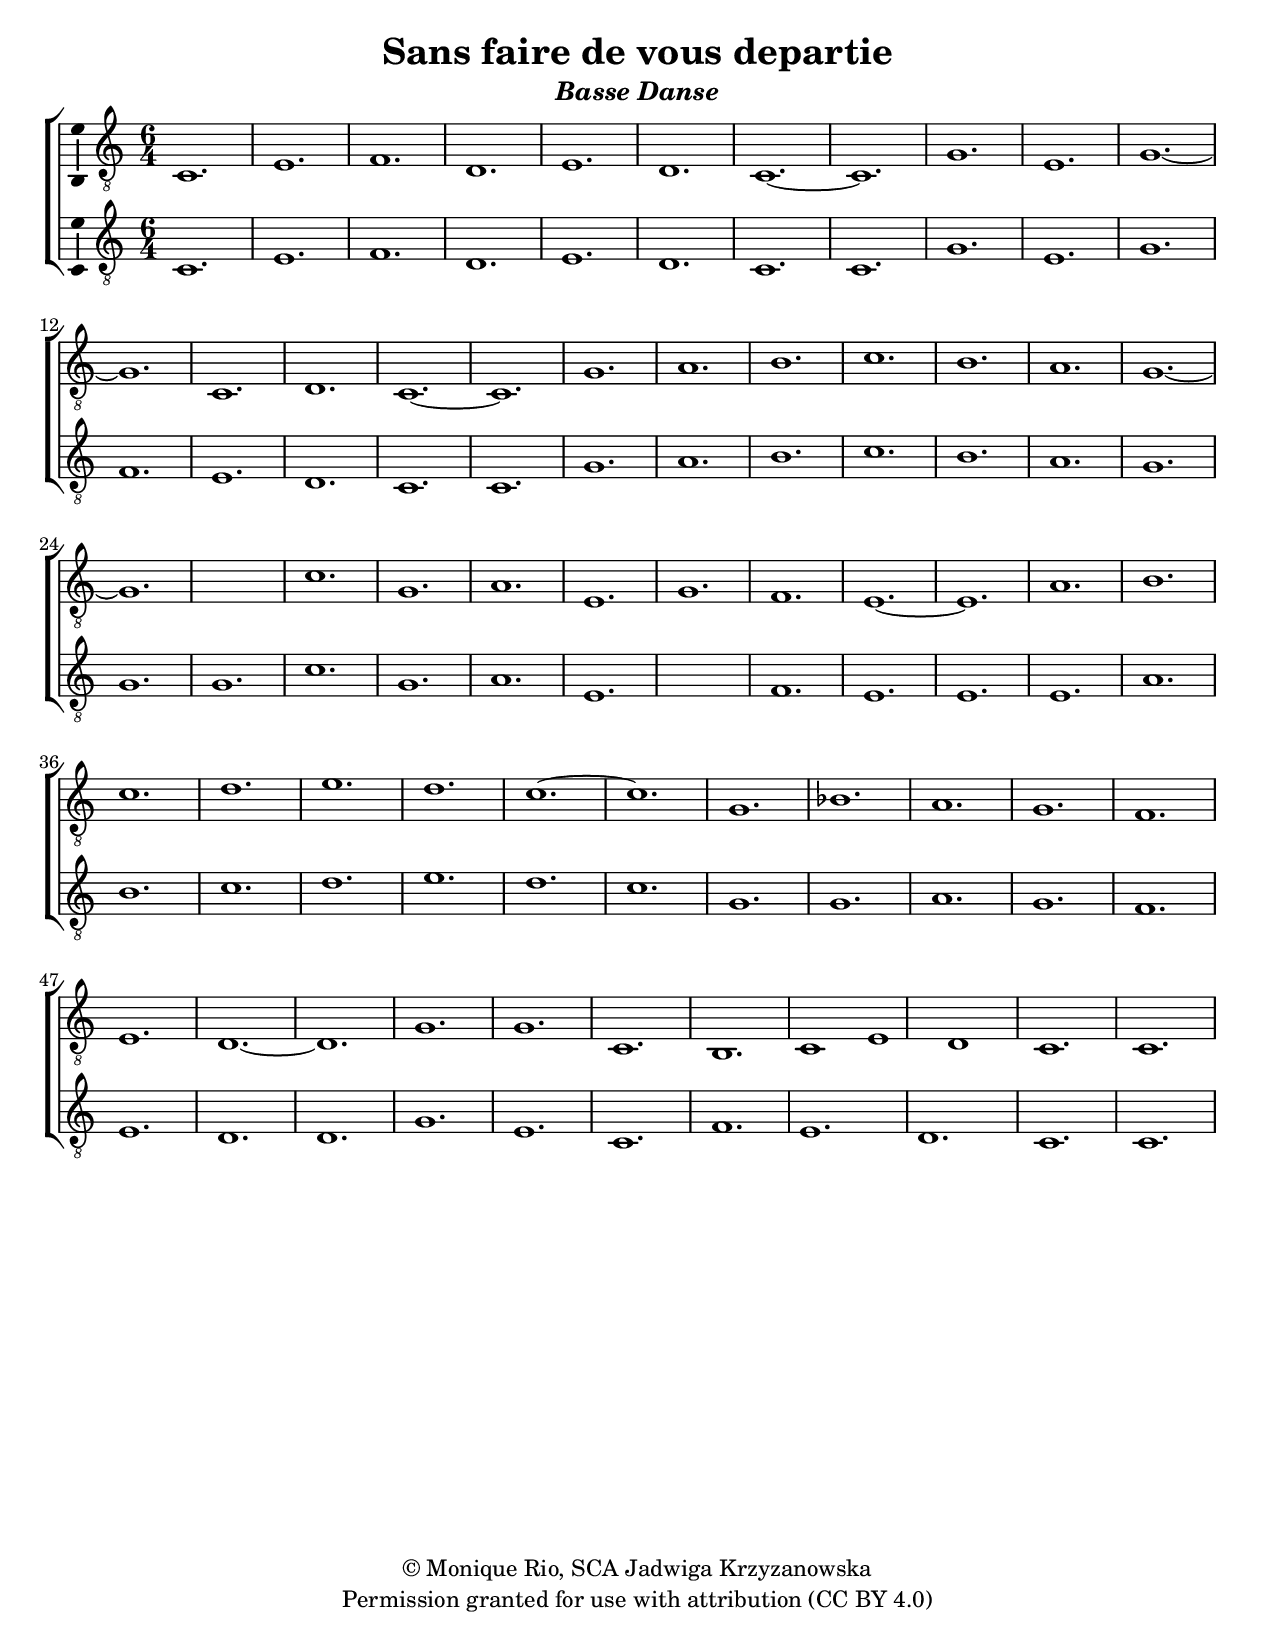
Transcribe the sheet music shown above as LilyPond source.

\paper {
  print-page-number = ##f
  print-first-page-number = ##f
  ragged-bottom = ##t
  ragged-last-bottom = ##t

}
chExceptionMusic = {
  <c g>1-\markup { \super "5" }
}


% Convert music to list and prepend to existing exceptions.
chExceptions = #( append
( sequential-music-to-chord-exceptions chExceptionMusic #t)
ignatzekExceptions)

ppMark = { \once \override Score.RehearsalMark #'self-alignment-X = #LEFT \mark \default }
ppMarkA = \markup{ \bold \override #'(box-padding . 0.5) \box \large "A" }
ppMarkB = \markup{ \bold \override #'(box-padding . 0.5) \box \large "B" }
ppMarkC = \markup{ \bold \override #'(box-padding . 0.5) \box \large "C" }
ppMarkD = \markup{ \bold \override #'(box-padding . 0.5) \box \large "D" }
ppMarkE = \markup{ \bold \override #'(box-padding . 0.5) \box \large "E" }
ppMarkF = \markup{ \bold \override #'(box-padding . 0.5) \box \large "F" }
ppMarkG = \markup{ \bold \override #'(box-padding . 0.5) \box \large "G" }
ppMarkH = \markup{ \bold \override #'(box-padding . 0.5) \box \large "H" }
ppMarkI = \markup{ \bold \override #'(box-padding . 0.5) \box \large "I" }
ppMarkJ = \markup{ \bold \override #'(box-padding . 0.5) \box \large "J" }
ppMarkK = \markup{ \bold \override #'(box-padding . 0.5) \box \large "K" }

ficta = { \once \set suggestAccidentals = ##t }

arbeauSource = \markup { Thoinot Arbeau, \italic {Orchésographie,} 1589 }
playfordSource = \markup { John Playford, \italic {The English Dancing Master,} 1651 }
negriSource = \markup { Cesare Negri, \italic {Le Grazie d'Amore,} 1602 }
carosoSourceBalarino = \markup { Fabritio Caroso, \italic {Il Ballarino,} 1581 }
carosoSourceNobilta = \markup { Fabritio Caroso, \italic {Nobiltà di Dame,} 1600 }
pnaSource = \markup { Guglielmo Ebreo da Pesaro, c. 1475 (PnA) }
pndSource = \markup { Domenico da Piacenza, c. 1425-1450 (PnD) }
pngSource = \markup { Guglielmo Ebreo da Pesaro, 1463 (PnG) }
brusselsSource = \markup { Brussels MS 9085, 15th C. }
praetoriusSource = \markup { Michael Praetorius, \italic Terpsichore, 1612 }
ravenscroftSource = \markup { Thomas Ravenscroft, \italic Deuteromelia, 1609 }
susatoSource = \markup { Tylman Susato, \italic Danserye, 1551 }
gresleySource = \markup { Gresley Manuscript, c. 1500 }
byrdSource = \markup { William Byrd (c. 1540 - 1623) }

monicaCopyright = "© Monica Cellio, SCA She'erah bat Shlomo"
monicaTagline = "Permission granted for use with attribution (CC BY 4.0)."

hendricksCopyright = "© Steven Hendricks, SCA Samuel Piper"
hendricksTagline = "Permission granted to copy within the SCA."

octavioCopyright = "© Jay Ter Louw, SCA Octavio de Flores"
octavioTagline =  "May be freely used and distributed within the SCA with this notice."

alaricCopyright = "© Robert Smith, SCA Alaric MacConnal"
alaricTagline = "Permission granted to distribute within the SCA without alterations."

vanstoneCopyright = "© Kathy Van Stone, SCA Elsbeth Anne Roth"
vanstoneTagline = "Permission granted to distribute within the SCA without alterations."

aaronCopyright = "© Aaron Elkiss, SCA Aaron Drummond"
aaronTagline = "Permission granted for use with attribution. (CC BY 4.0)"

robyyanCopyright = "© Dennis R. Sherman, SCA Robyyan Torr d'Elandris"
robyyanTagline = "Permission granted for non-commercial use with attribution. (CC BY-NC-SA 3.0)"

arslanCopyright = "© David Svoboda, SCA Arslan ibn Da'ud"
arslanTagline= "Permission granted for use with attribution (CC BY 3.0)"

jadwigaCopyright = "© Monique Rio, SCA Jadwiga Krzyzanowska"
jadwigaTagline = "Permission granted for use with attribution (CC BY 4.0)"

yardleyCopyright = "© David Yardley, SCA Geoffrey of Exeter"
yardleyTagline = "Free for non-profit use."

katrinaCopyright = "© Katrina Hunt, SCA Mathilde Adycote"
katrinaTagline = "May be freely copied for use within the SCA"

butlerCopyright = "© Paul Butler, SCA Arden of Icombe"
butlerTagline = "Permission granted to use this work for any purpose with attribution."

stocktonCopyright = "© Robert Stockton, SCA Robin the Just"
stocktonTagline = "Permission granted to distribute and perform within the SCA with this notice on all copies."

% Source: http://pavao.org/music/
pavaoCopyright = "© Aaron Pavao, SCA John Chandler"
pavaoTagline = "Permission granted to photocopy for use during creative anachronism."

casazzaCopyright = "© Joseph Casazza"
casazzaTagline = "Permission granted for non-commercial use with attribution. (CC BY-NC 3.0)"

almondCopyright = "© Russell G. Almond, SCA Mustapha al-Muhaddith"
almondTagline = "Permission granted to use and copy this work with attribution"

avatarCopyright = "© Al Cofrin, SCA Avatar"
avatarTagline = "Freely distributable within the SCA."

dafyddCopyright = "© Dave Lankford, SCA Dafydd Arth"
dafyddTagline = "Permission granted for use with attribution (CC BY 3.0)."

gaitaCopyright = "© Gaïta / Chris Elmes"
gaitaTagline = "Permission granted for not-for-profit use in the SCA."

emmaCopyright = "© Emma Badowski, SCA Margaret Raynsford"
emmaTagline = "Permission granted for non-commercial use with attribution. (CC BY-NC-SA 3.0)"

martinCopyright = "© Richard Schweitzer, SCA Martin Bildner"
martinTagline = "Permission granted for non-commercial use with attribution. (CC BY-NC-SA 3.0)"

\header{
  title = "Sans faire de vous departie"
  subtitle = \markup { \italic "Basse Danse" }
  
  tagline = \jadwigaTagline
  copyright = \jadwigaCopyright
  meter = ""
}

#(set-default-paper-size "letter")
\include "english.ly"

global = {
  \key d \dorian
  \time 6/4
  \clef "G_8"
}

ppChordLine = {
   \chordmode{

       
   }
}
ppMusicOne = \relative c {
 % f1. a bf g a g f~ f c' a c1. ~ c1. f, g f1. ~ f1. c'1. d e f e d c ~ c1.
  %s1. f1. c d a c1. bf1. a ~ a d e f g a g f ~ f c ef d c bf a g1. ~ g c c f, e f1 a g f1. f1.
    c1. e f d e d c~ c g' e g1. ~ g1. c, d c1. ~ c1. g'1. a b c b a g ~ g1.
  s1. c1. g a e g1. f1. e ~ e a b c d e d c ~ c g bf a g f e d1. ~ d g g c, b c1 e d c1. c1.  
}
ppMusicTwo = \relative c{
 c1. e f d e d c c g' e g f e d c c g' a b c b a g g g 
 c g a e s1. f e e e a b c d e d c g g a g f e d d g e c f e d c c
}

\score {
  \unfoldRepeats
  <<
    \context ChoirStaff 
    <<

      \context ChordNames = chordcontext { 
        \set chordNameExceptions = #chExceptions
        \set ChordNames.midiInstrument = #"orchestral harp"
        << 
          \global \transpose c' c \ppChordLine 
        >>
      }

      \new Staff \with { \consists "Volta_engraver" }
      \context Voice = ppvOne {
        \set Score.markFormatter = #format-mark-box-letters
        << \set Staff.midiInstrument = #"oboe"
        \global \ppMusicOne 	 >> 
      }
    >>

  >>
  \midi {
  \context {
    \Score
    
    tempoWholesPerMinute = #(ly:make-moment 140 2)
  }
  }
}

\score {
  <<
    \context ChoirStaff 
    <<

      \context ChordNames = chordcontext { 
        \set chordNameExceptions = #chExceptions
        \set ChordNames.midiInstrument = #"harpsichord"
        << 
          \global \transpose c' c \ppChordLine 
        >>
      }

      \new Staff \with { \consists "Volta_engraver" }
      \context Voice = ppvOne {
        \set Score.markFormatter = #format-mark-box-letters
        << \set Staff.midiInstrument = #"oboe"
        \global \ppMusicOne 	 >> 
      }
      \context Voice = ppvTwo { 
        << \set Staff.midiInstrument = #"oboe"
        \global \ppMusicTwo >> 
      }

    >>

  >>

  \layout {
  between-system-space = 5\mm
  indent = 0\mm
  \context {
    \Staff
    \consists "Ambitus_engraver"
  }
  \context {
    \Score
    \remove "Volta_engraver"
  }
  \context { \ChordNames 
     \override ChordName #'font-size = #-1 
     \override ChordName #'font-series = #'bold 
  } 
  ragged-bottom=##t
  ragged-last-bottom=##t
}

%\midi {
  %\context {
   % \Score
  %  tempoWholesPerMinute = \ppTempo
 % }
%}


}


\version "2.10.10"  % necessary for upgrading to future LilyPond versions.

